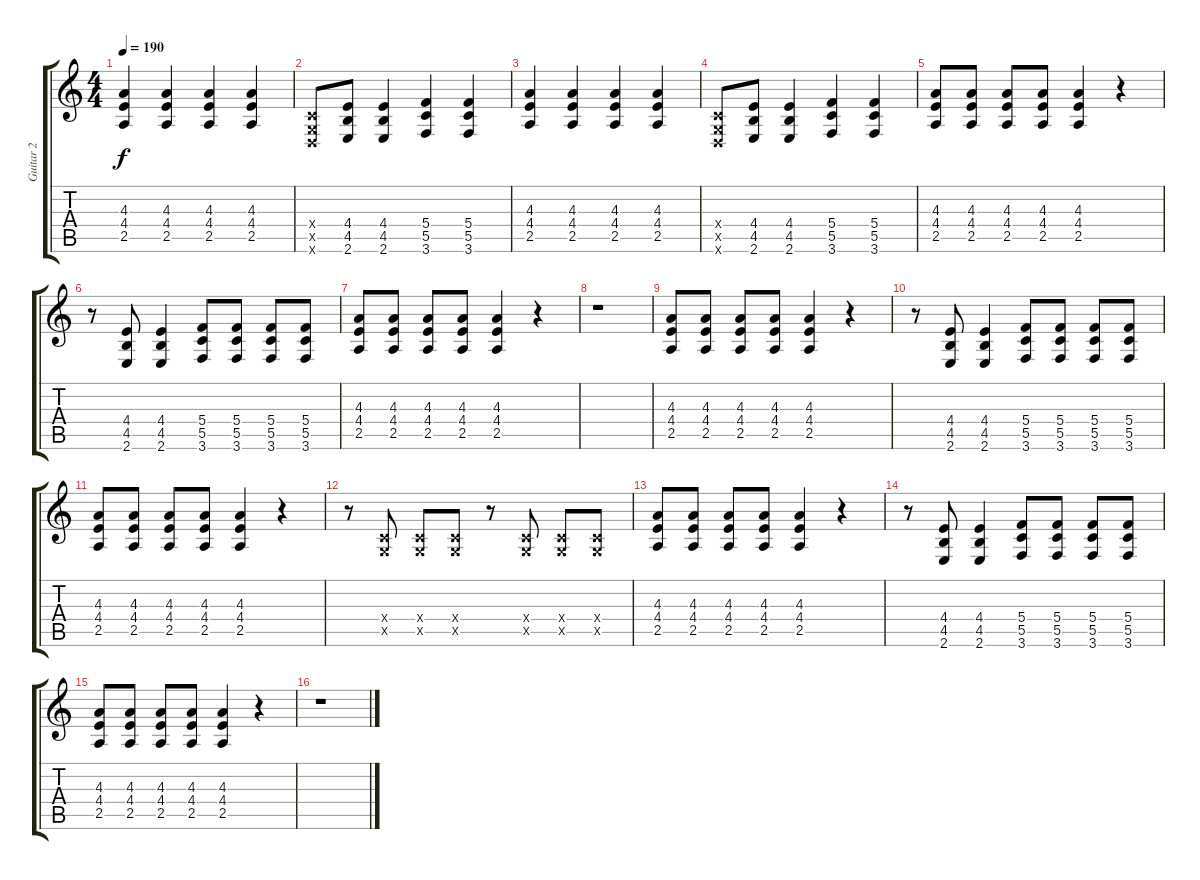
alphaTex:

\track ("Guitar 2" "Guitar 2") {instrument overdrivenguitar}
\staff {score tabs}
\tuning (D4 A3 F3 C3 G2 D2) {hide}
\ts (4 4)
\tempo 190
\clef g2
\ks c
(4.3 4.4 2.5).4{dy f} (4.3 4.4 2.5).4 (4.3 4.4 2.5).4 (4.3 4.4 2.5).4 |
(0.4{x} 0.5{x} 0.6{x}).8 (4.4 4.5 2.6).8 (4.4 4.5 2.6).4 (5.4 5.5 3.6).4 (5.4 5.5 3.6).4 |
(4.3 4.4 2.5).4 (4.3 4.4 2.5).4 (4.3 4.4 2.5).4 (4.3 4.4 2.5).4 |
(0.4{x} 0.5{x} 0.6{x}).8 (4.4 4.5 2.6).8 (4.4 4.5 2.6).4 (5.4 5.5 3.6).4 (5.4 5.5 3.6).4 |
(4.3 4.4 2.5).8 (4.3 4.4 2.5).8 (4.3 4.4 2.5).8 (4.3 4.4 2.5).8 (4.3 4.4 2.5).4 r.4 |
r.8 (4.4 4.5 2.6).8 (4.4 4.5 2.6).4 (5.4 5.5 3.6).8 (5.4 5.5 3.6).8 (5.4 5.5 3.6).8 (5.4 5.5 3.6).8 |
(4.3 4.4 2.5).8 (4.3 4.4 2.5).8 (4.3 4.4 2.5).8 (4.3 4.4 2.5).8 (4.3 4.4 2.5).4 r.4 |
r.1 |
(4.3 4.4 2.5).8 (4.3 4.4 2.5).8 (4.3 4.4 2.5).8 (4.3 4.4 2.5).8 (4.3 4.4 2.5).4 r.4 |
r.8 (4.4 4.5 2.6).8 (4.4 4.5 2.6).4 (5.4 5.5 3.6).8 (5.4 5.5 3.6).8 (5.4 5.5 3.6).8 (5.4 5.5 3.6).8 |
(4.3 4.4 2.5).8 (4.3 4.4 2.5).8 (4.3 4.4 2.5).8 (4.3 4.4 2.5).8 (4.3 4.4 2.5).4 r.4 |
r.8 (0.4{x} 0.5{x}).8 (0.4{x} 0.5{x}).8 (0.4{x} 0.5{x}).8 r.8 (0.4{x} 0.5{x}).8 (0.4{x} 0.5{x}).8 (0.4{x} 0.5{x}).8 |
(4.3 4.4 2.5).8 (4.3 4.4 2.5).8 (4.3 4.4 2.5).8 (4.3 4.4 2.5).8 (4.3 4.4 2.5).4 r.4 |
r.8 (4.4 4.5 2.6).8 (4.4 4.5 2.6).4 (5.4 5.5 3.6).8 (5.4 5.5 3.6).8 (5.4 5.5 3.6).8 (5.4 5.5 3.6).8 |
(4.3 4.4 2.5).8 (4.3 4.4 2.5).8 (4.3 4.4 2.5).8 (4.3 4.4 2.5).8 (4.3 4.4 2.5).4 r.4 |
r.1
